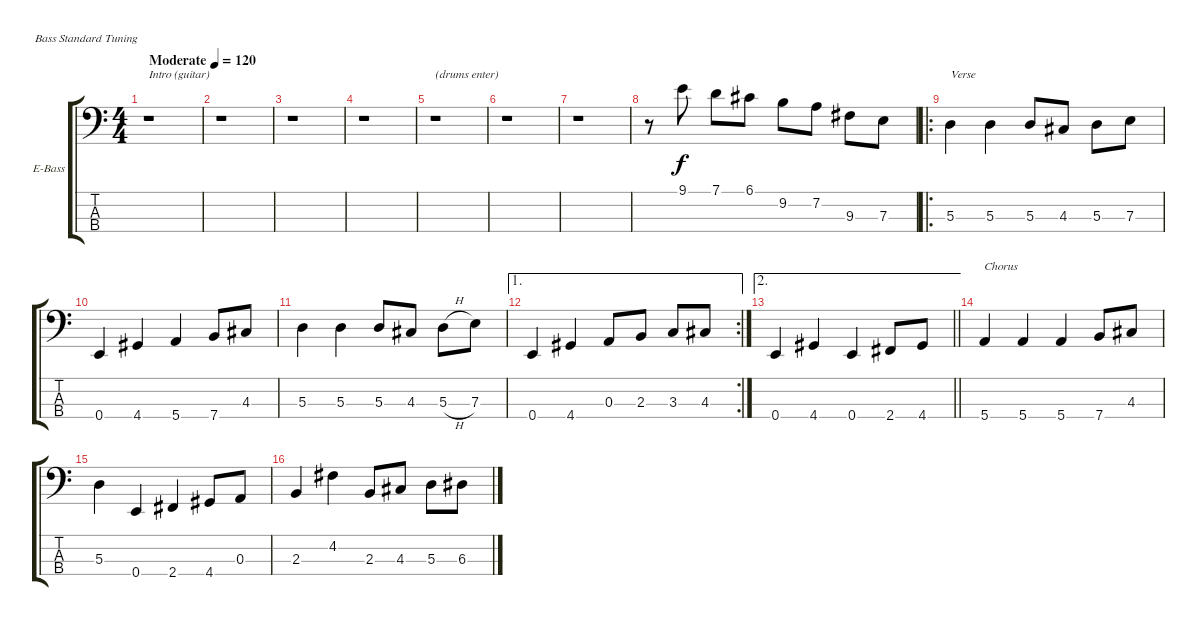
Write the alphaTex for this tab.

\bracketExtendMode groupsimilarinstruments
\firstSystemTrackNameOrientation horizontal
\otherSystemsTrackNameOrientation horizontal
\track ("Bass" "E-Bass") {instrument electricbasspick}
\staff {score tabs}
\tuning (G2 D2 A1 E1)
\ts (4 4)
\beaming (8 2 2 2 2)
\tempo (120 "Moderate")
\clef f4
\ks c
r.1{txt "Intro (guitar)" dy f instrument electricbasspick} |
r.1 |
r.1 |
r.1 |
r.1{txt "(drums enter)"} |
r.1 |
r.1 |
r.8 9.1.8 7.1.8 6.1.8 9.2.8 7.2.8 9.3.8 7.3.8 |
\ro
5.3.4{txt "Verse"} 5.3.4 5.3.8 4.3.8 5.3.8 7.3.8 |
0.4.4 4.4.4 5.4.4 7.4.8 4.3.8 |
5.3.4 5.3.4 5.3.8 4.3.8 5.3{h}.8 7.3.8 |
\ae 1
\rc 2
0.4.4 4.4.4 0.3.8 2.3.8 3.3.8 4.3.8 |
\ae 2
\barLineRight lightlight
0.4.4 4.4.4 0.4.4 2.4.8 4.4.8 |
5.4.4{txt "Chorus"} 5.4.4 5.4.4 7.4.8 4.3.8 |
5.3.4 0.4.4 2.4.4 4.4.8 0.3.8 |
2.3.4 4.2.4 2.3.8 4.3.8 5.3.8 6.3.8
